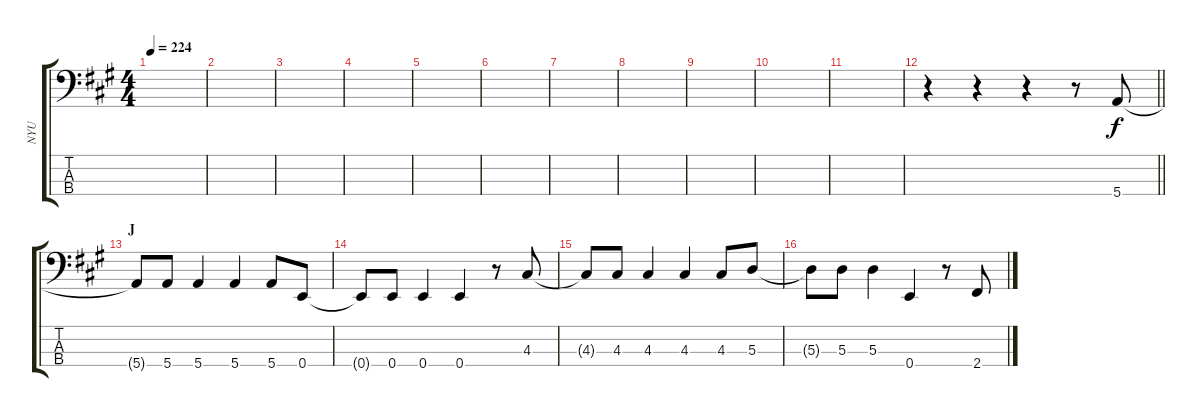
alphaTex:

\track ("NYU" "NYU") {instrument electricbasspick}
\staff {score tabs}
\tuning (G2 D2 A1 E1) {hide}
\ts (4 4)
\tempo 224
\clef f4
\ks a
|
|
|
|
|
|
|
|
|
|
|
\barLineRight lightlight
r.4 r.4 r.4 r.8 5.4.8 |
\section ("" "J")
5.4{t}.8 5.4.8 5.4.4 5.4.4 5.4.8 0.4.8 |
0.4{t}.8 0.4.8 0.4.4 0.4.4 r.8 4.3.8 |
4.3{t}.8 4.3.8 4.3.4 4.3.4 4.3.8 5.3.8 |
5.3{t}.8 5.3.8 5.3.4 0.4.4 r.8 2.4.8
